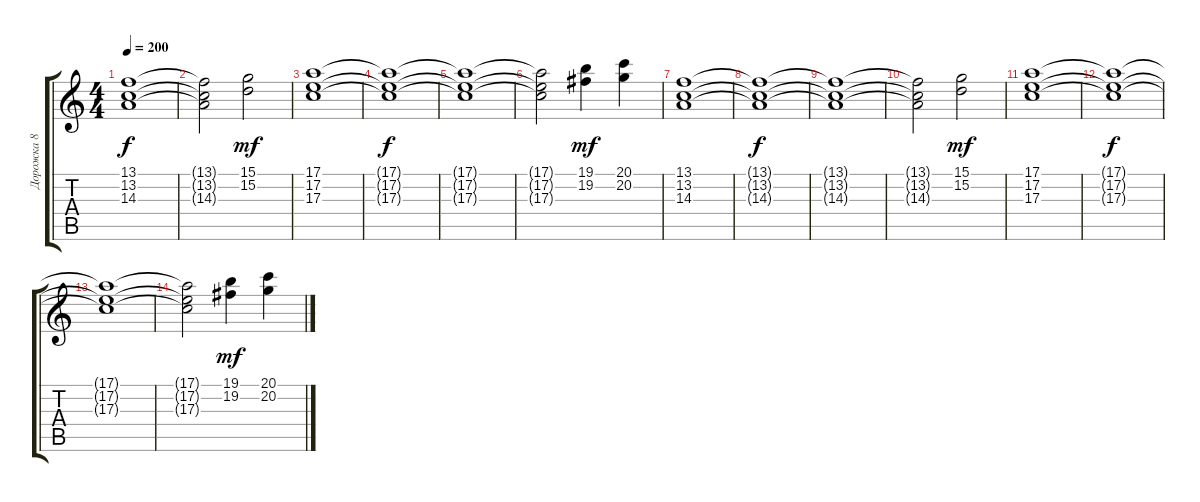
\track ("Дорожка 8" "Дорожка 8") {instrument voiceoohs}
\staff {score tabs}
\tuning (E4 B3 G3 D3 A2 E2) {hide}
\ts (4 4)
\tempo 200
\clef g2
\ks c
(13.1{t} 13.2{t} 14.3{t}).1{dy f} |
(13.1{t} 13.2{t} 14.3{t}).2 (15.1 15.2).2{dy mf} |
(17.1 17.2 17.3).1 |
(17.1{t} 17.2{t} 17.3{t}).1{dy f} |
(17.1{t} 17.2{t} 17.3{t}).1 |
(17.1{t} 17.2{t} 17.3{t}).2 (19.1 19.2).4{dy mf} (20.1 20.2).4 |
(13.1 13.2 14.3).1 |
(13.1{t} 13.2{t} 14.3{t}).1{dy f} |
(13.1{t} 13.2{t} 14.3{t}).1 |
(13.1{t} 13.2{t} 14.3{t}).2 (15.1 15.2).2{dy mf} |
(17.1 17.2 17.3).1 |
(17.1{t} 17.2{t} 17.3{t}).1{dy f} |
(17.1{t} 17.2{t} 17.3{t}).1 |
(17.1{t} 17.2{t} 17.3{t}).2 (19.1 19.2).4{dy mf} (20.1 20.2).4
